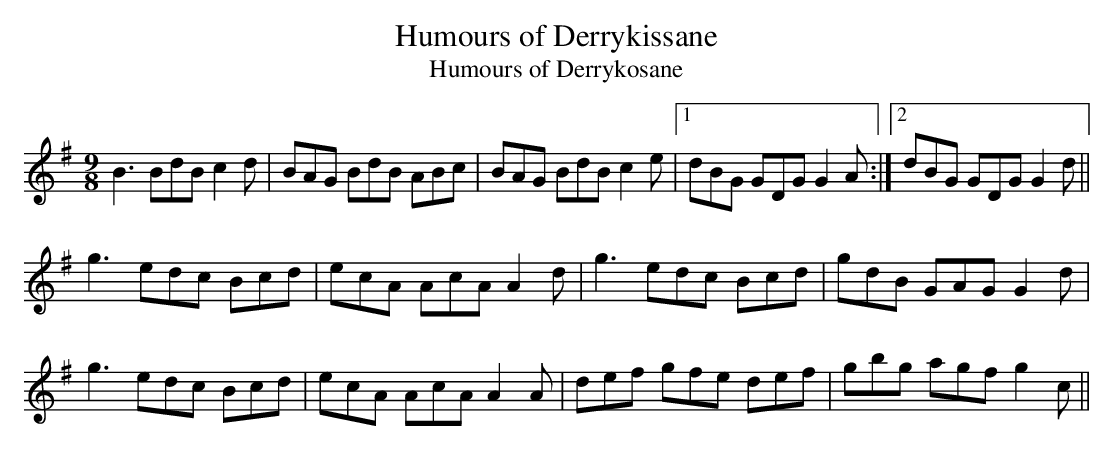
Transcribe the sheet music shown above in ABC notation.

X:1
T:Humours of Derrykissane
T:Humours of Derrykosane
M:9/8
K:G
B3 BdB c2d|BAG BdB ABc|BAG BdB c2e|1 dBG GDG G2A:|2 dBG GDG G2d||
g3 edc Bcd|ecA AcA A2d|g3 edc Bcd|gdB GAG G2d|
g3 edc Bcd|ecA AcA A2A|def gfe def|gbg agf g2c||
